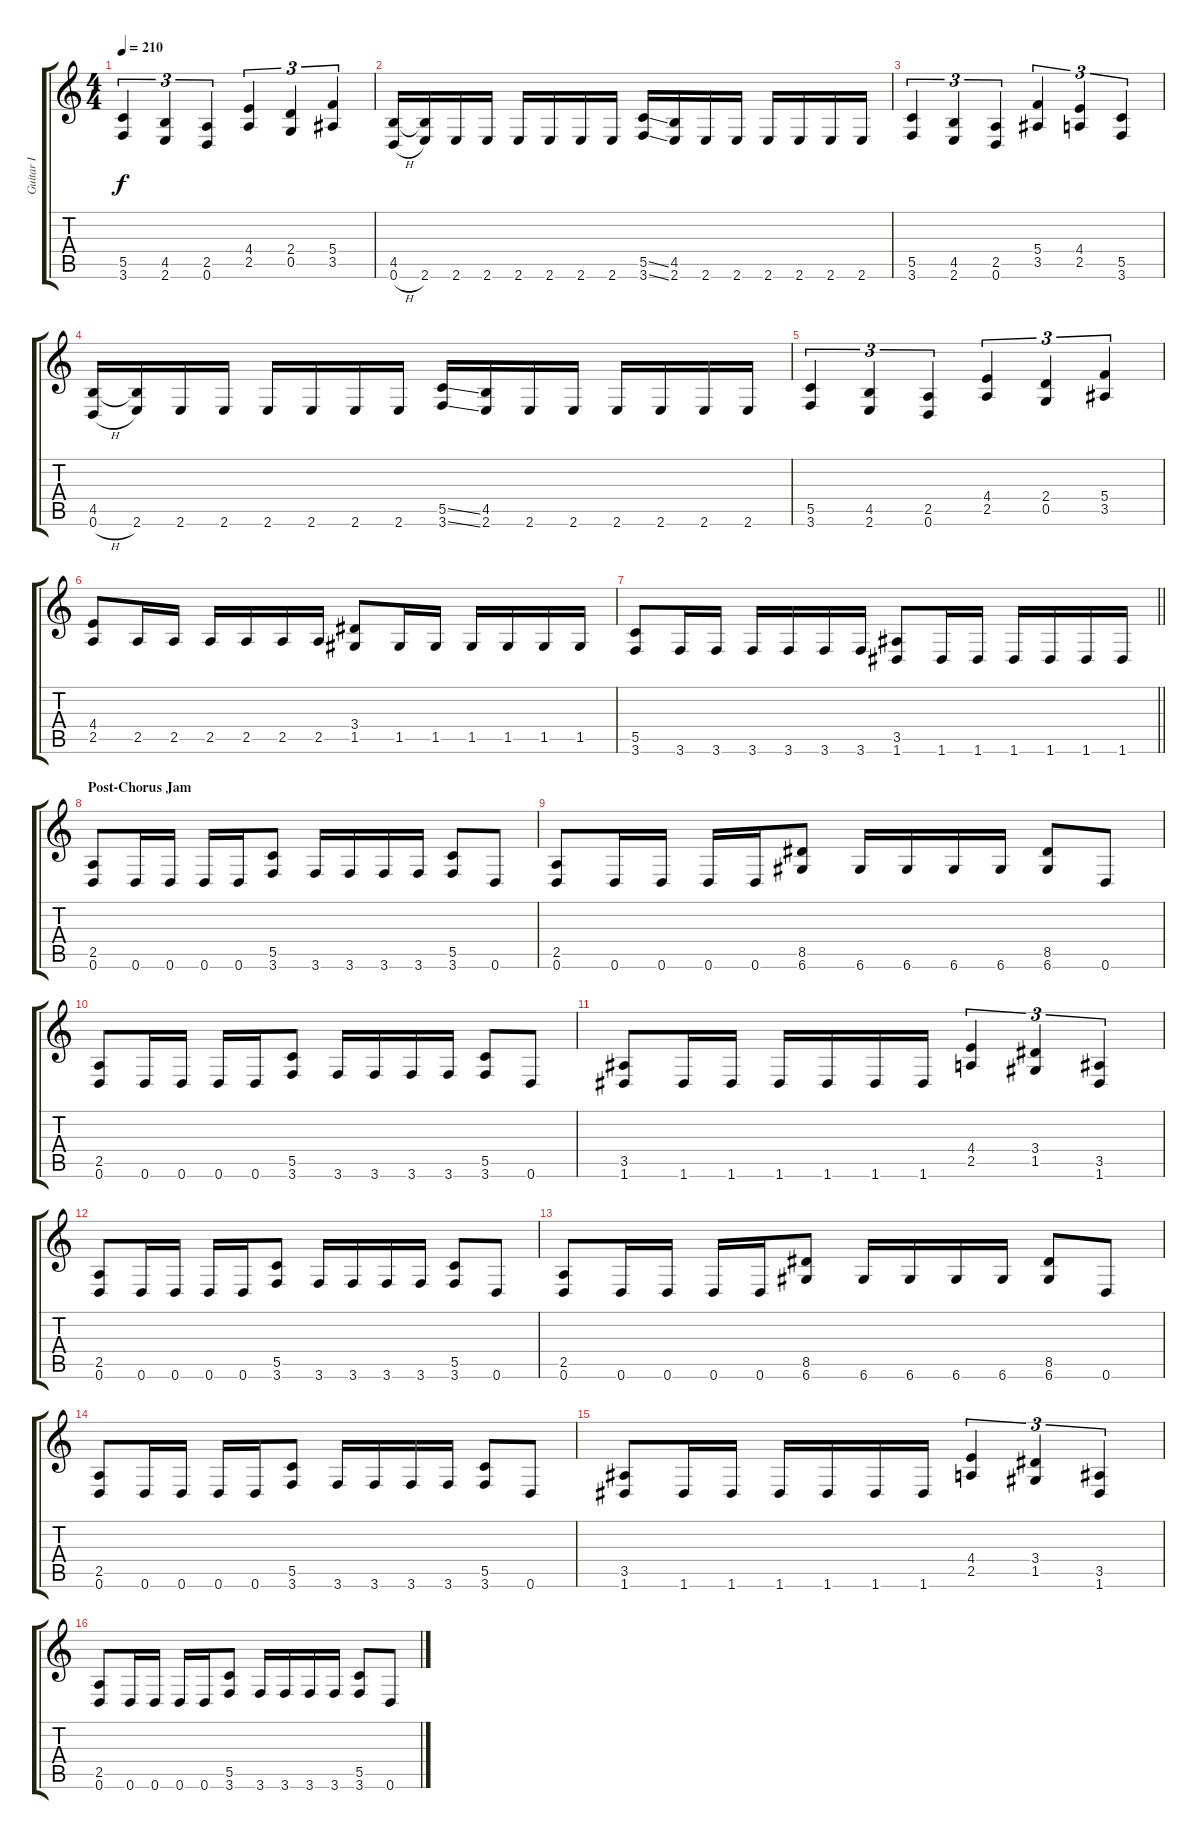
\track ("Guitar I" "Guitar I") {instrument distortionguitar}
\staff {score tabs}
\tuning (D4 A3 F3 C3 G2 D2) {hide}
\ts (4 4)
\tempo 210
\clef g2
\ks c
(5.5 3.6).4{tu (3 2) dy f} (4.5 2.6).4{tu (3 2)} (2.5 0.6).4{tu (3 2)} (4.4 2.5).4{tu (3 2)} (2.4 0.5).4{tu (3 2)} (5.4 3.5).4{tu (3 2)} |
(4.5 0.6{h}).16 (4.5{t} 2.6).16 2.6.16 2.6.16 2.6.16 2.6.16 2.6.16 2.6.16 (5.5{ss} 3.6{ss}).16 (4.5 2.6).16 2.6.16 2.6.16 2.6.16 2.6.16 2.6.16 2.6.16 |
(5.5 3.6).4{tu (3 2)} (4.5 2.6).4{tu (3 2)} (2.5 0.6).4{tu (3 2)} (5.4 3.5).4{tu (3 2)} (4.4 2.5).4{tu (3 2)} (5.5 3.6).4{tu (3 2)} |
(4.5 0.6{h}).16 (4.5{t} 2.6).16 2.6.16 2.6.16 2.6.16 2.6.16 2.6.16 2.6.16 (5.5{ss} 3.6{ss}).16 (4.5 2.6).16 2.6.16 2.6.16 2.6.16 2.6.16 2.6.16 2.6.16 |
(5.5 3.6).4{tu (3 2)} (4.5 2.6).4{tu (3 2)} (2.5 0.6).4{tu (3 2)} (4.4 2.5).4{tu (3 2)} (2.4 0.5).4{tu (3 2)} (5.4 3.5).4{tu (3 2)} |
(4.4 2.5).8 2.5.16 2.5.16 2.5.16 2.5.16 2.5.16 2.5.16 (3.4 1.5).8 1.5.16 1.5.16 1.5.16 1.5.16 1.5.16 1.5.16 |
\barLineRight lightlight
(5.5 3.6).8 3.6.16 3.6.16 3.6.16 3.6.16 3.6.16 3.6.16 (3.5 1.6).8 1.6.16 1.6.16 1.6.16 1.6.16 1.6.16 1.6.16 |
\section ("" "Post-Chorus Jam")
(2.5 0.6).8 0.6.16 0.6.16 0.6.16 0.6.16 (5.5 3.6).8 3.6.16 3.6.16 3.6.16 3.6.16 (5.5 3.6).8 0.6.8 |
(2.5 0.6).8 0.6.16 0.6.16 0.6.16 0.6.16 (8.5 6.6).8 6.6.16 6.6.16 6.6.16 6.6.16 (8.5 6.6).8 0.6.8 |
(2.5 0.6).8 0.6.16 0.6.16 0.6.16 0.6.16 (5.5 3.6).8 3.6.16 3.6.16 3.6.16 3.6.16 (5.5 3.6).8 0.6.8 |
(3.5 1.6).8 1.6.16 1.6.16 1.6.16 1.6.16 1.6.16 1.6.16 (4.4 2.5).4{tu (3 2)} (3.4 1.5).4{tu (3 2)} (3.5 1.6).4{tu (3 2)} |
(2.5 0.6).8 0.6.16 0.6.16 0.6.16 0.6.16 (5.5 3.6).8 3.6.16 3.6.16 3.6.16 3.6.16 (5.5 3.6).8 0.6.8 |
(2.5 0.6).8 0.6.16 0.6.16 0.6.16 0.6.16 (8.5 6.6).8 6.6.16 6.6.16 6.6.16 6.6.16 (8.5 6.6).8 0.6.8 |
(2.5 0.6).8 0.6.16 0.6.16 0.6.16 0.6.16 (5.5 3.6).8 3.6.16 3.6.16 3.6.16 3.6.16 (5.5 3.6).8 0.6.8 |
(3.5 1.6).8 1.6.16 1.6.16 1.6.16 1.6.16 1.6.16 1.6.16 (4.4 2.5).4{tu (3 2)} (3.4 1.5).4{tu (3 2)} (3.5 1.6).4{tu (3 2)} |
(2.5 0.6).8 0.6.16 0.6.16 0.6.16 0.6.16 (5.5 3.6).8 3.6.16 3.6.16 3.6.16 3.6.16 (5.5 3.6).8 0.6.8
